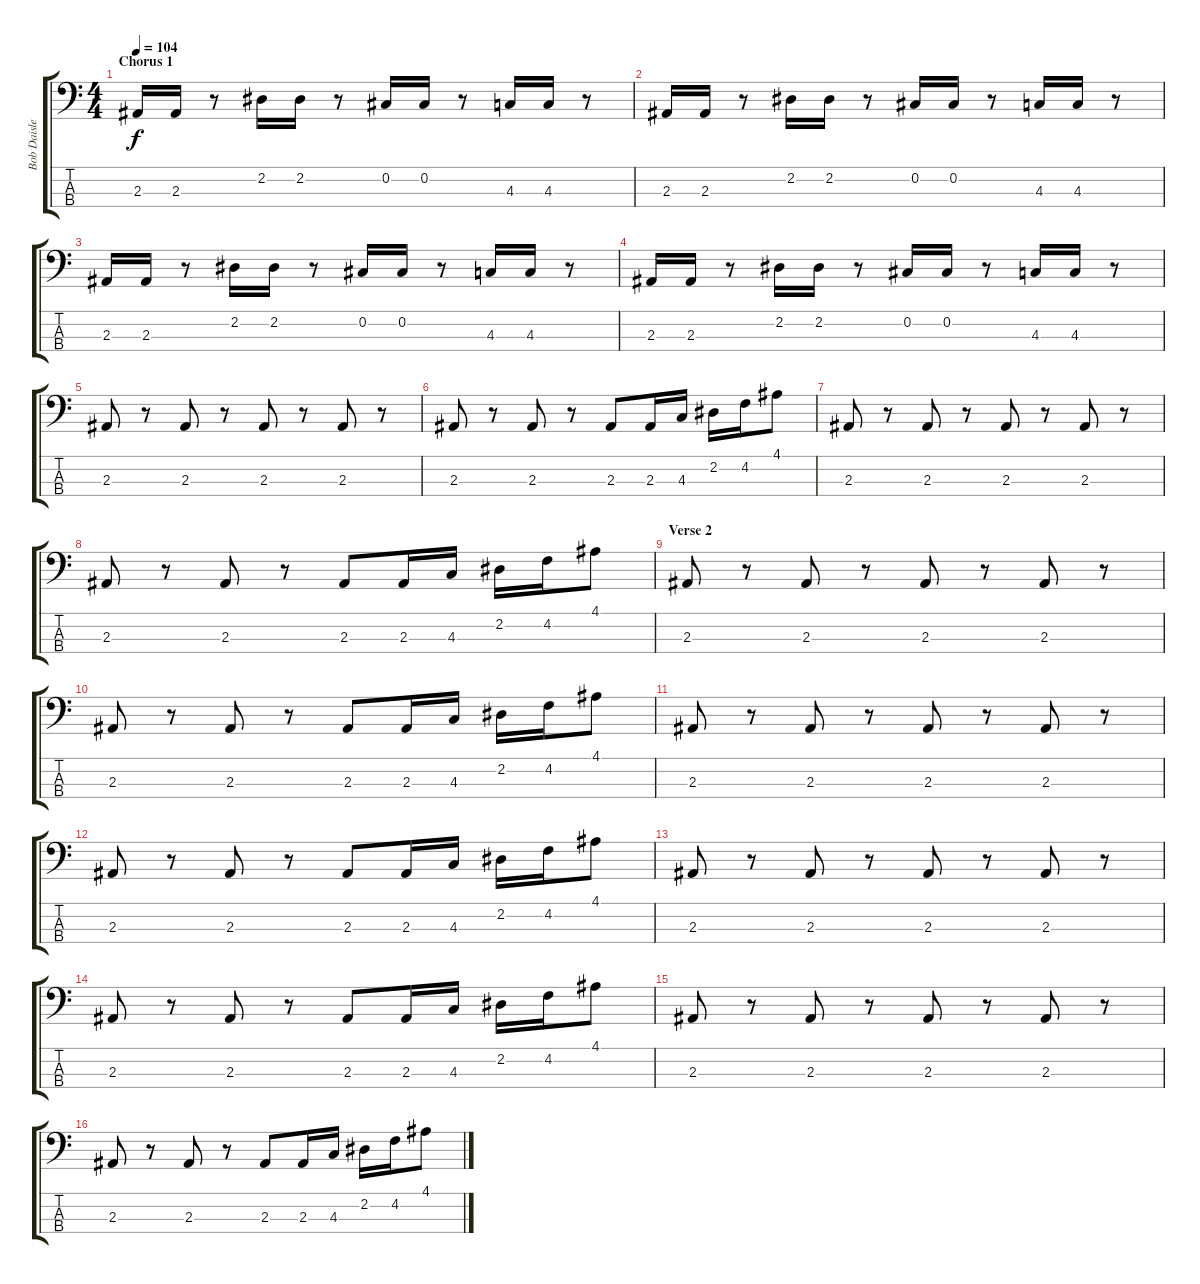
\track ("Bob Daisley" "Bob Daisle") {instrument electricbassfinger}
\staff {score tabs}
\tuning (Gb2 Db2 Ab1 Eb1) {hide}
\ts (4 4)
\section ("" "Chorus 1")
\tempo 104
\clef f4
\ks c
2.3.16{dy f} 2.3.16 r.8 2.2.16 2.2.16 r.8 0.2.16 0.2.16 r.8 4.3.16 4.3.16 r.8 |
2.3.16 2.3.16 r.8 2.2.16 2.2.16 r.8 0.2.16 0.2.16 r.8 4.3.16 4.3.16 r.8 |
2.3.16 2.3.16 r.8 2.2.16 2.2.16 r.8 0.2.16 0.2.16 r.8 4.3.16 4.3.16 r.8 |
2.3.16 2.3.16 r.8 2.2.16 2.2.16 r.8 0.2.16 0.2.16 r.8 4.3.16 4.3.16 r.8 |
2.3.8 r.8 2.3.8 r.8 2.3.8 r.8 2.3.8 r.8 |
2.3.8 r.8 2.3.8 r.8 2.3.8 2.3.16 4.3.16 2.2.16 4.2.16 4.1.8 |
2.3.8 r.8 2.3.8 r.8 2.3.8 r.8 2.3.8 r.8 |
2.3.8 r.8 2.3.8 r.8 2.3.8 2.3.16 4.3.16 2.2.16 4.2.16 4.1.8 |
\section ("" "Verse 2")
2.3.8 r.8 2.3.8 r.8 2.3.8 r.8 2.3.8 r.8 |
2.3.8 r.8 2.3.8 r.8 2.3.8 2.3.16 4.3.16 2.2.16 4.2.16 4.1.8 |
2.3.8 r.8 2.3.8 r.8 2.3.8 r.8 2.3.8 r.8 |
2.3.8 r.8 2.3.8 r.8 2.3.8 2.3.16 4.3.16 2.2.16 4.2.16 4.1.8 |
2.3.8 r.8 2.3.8 r.8 2.3.8 r.8 2.3.8 r.8 |
2.3.8 r.8 2.3.8 r.8 2.3.8 2.3.16 4.3.16 2.2.16 4.2.16 4.1.8 |
2.3.8 r.8 2.3.8 r.8 2.3.8 r.8 2.3.8 r.8 |
2.3.8 r.8 2.3.8 r.8 2.3.8 2.3.16 4.3.16 2.2.16 4.2.16 4.1.8
